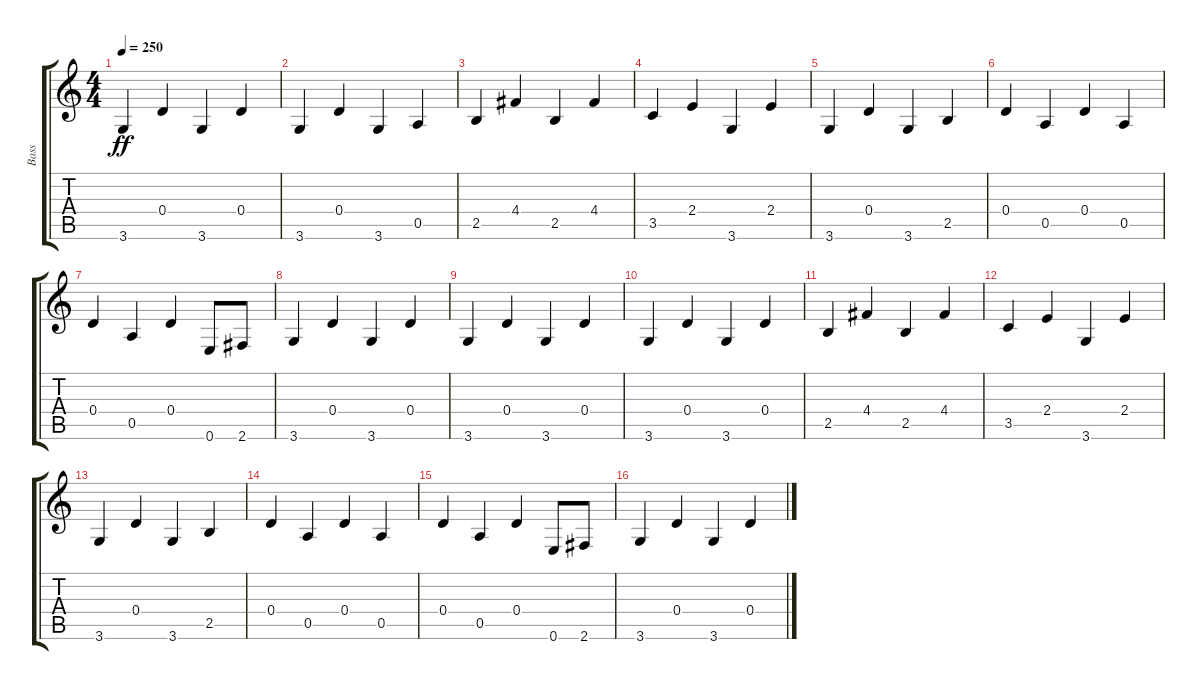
\track ("Bass" "Bass") {instrument acousticbass}
\staff {score tabs}
\tuning (E4 B3 G3 D3 A2 E2) {hide}
\ts (4 4)
\tempo 250
\clef g2
\ks c
3.6.4{dy ff} 0.4.4 3.6.4 0.4.4 |
3.6.4 0.4.4 3.6.4 0.5.4 |
2.5.4 4.4.4 2.5.4 4.4.4 |
3.5.4 2.4.4 3.6.4 2.4.4 |
3.6.4 0.4.4 3.6.4 2.5.4 |
0.4.4 0.5.4 0.4.4 0.5.4 |
0.4.4 0.5.4 0.4.4 0.6.8 2.6.8 |
3.6.4 0.4.4 3.6.4 0.4.4 |
3.6.4 0.4.4 3.6.4 0.4.4 |
3.6.4 0.4.4 3.6.4 0.4.4 |
2.5.4 4.4.4 2.5.4 4.4.4 |
3.5.4 2.4.4 3.6.4 2.4.4 |
3.6.4 0.4.4 3.6.4 2.5.4 |
0.4.4 0.5.4 0.4.4 0.5.4 |
0.4.4 0.5.4 0.4.4 0.6.8 2.6.8 |
3.6.4 0.4.4 3.6.4 0.4.4
